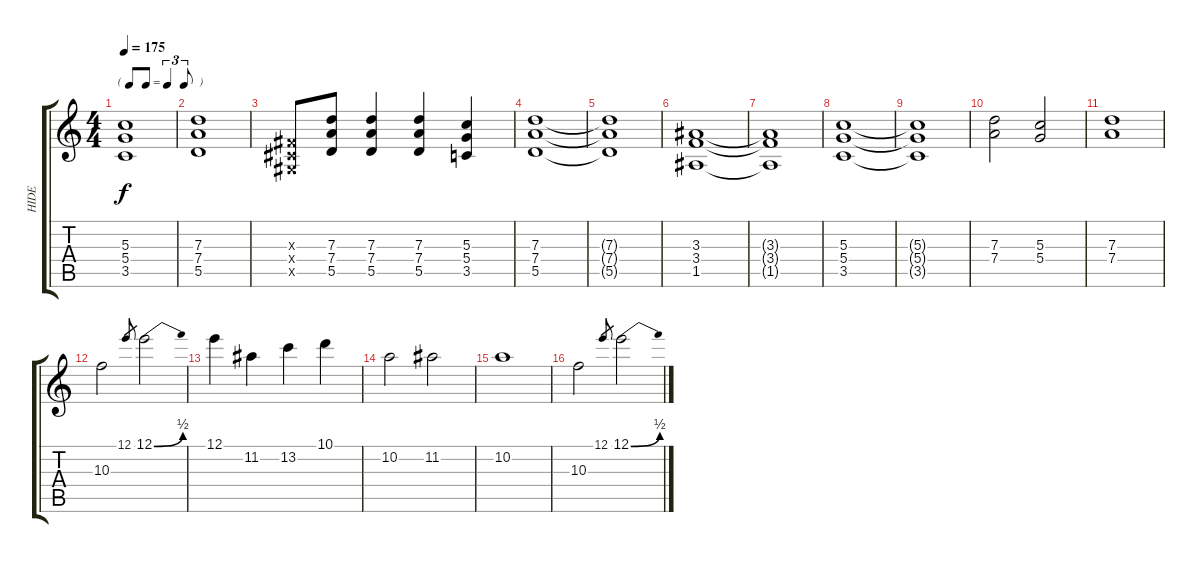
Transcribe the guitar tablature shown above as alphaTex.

\track ("HIDE" "HIDE") {instrument distortionguitar}
\staff {score tabs}
\tuning (E4 B3 G3 D3 A2 E2) {hide}
\ts (4 4)
\tf triplet8th
\tempo 175
\clef g2
\ks c
(5.3{t} 5.4{t} 3.5{t}).1{dy f} |
(7.3 7.4 5.5).1 |
(-1.3{x} -1.4{x} -1.5{x}).8 (7.3 7.4 5.5).8 (7.3 7.4 5.5).4 (7.3 7.4 5.5).4 (5.3 5.4 3.5).4 |
(7.3 7.4 5.5).1 |
(7.3{t} 7.4{t} 5.5{t}).1 |
(3.3 3.4 1.5).1 |
(3.3{t} 3.4{t} 1.5{t}).1 |
(5.3 5.4 3.5).1 |
(5.3{t} 5.4{t} 3.5{t}).1 |
(7.3 7.4).2 (5.3 5.4).2 |
(7.3 7.4).1 |
10.3.2{volume 16} 12.1.8{gr} 12.1{be (bend 0 0 60 2)}.2 |
12.1.4 11.2.4 13.2.4 10.1.4 |
10.2.2 11.2.2 |
10.2.1 |
10.3.2 12.1.8{gr} 12.1{be (bend 0 0 60 2)}.2
